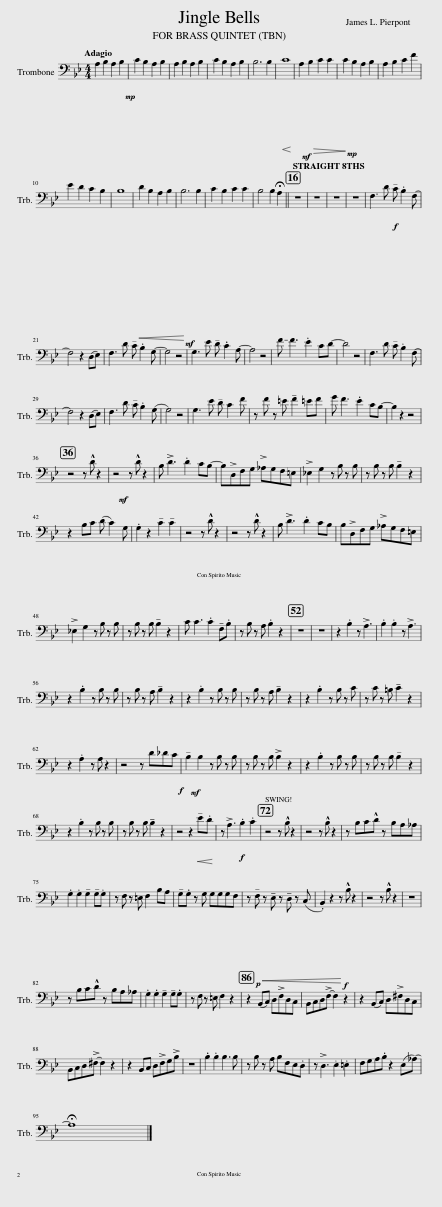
X:1
L:1/8
Q:1/4=88
M:4/4
I:linebreak $
K:Bb
V:1 bass
V:1
!mp! A,2 B,2 A,2 B,2 | C2 B,2 A,2 B,2 | A,2 B,2 A,2 B,2 | C2 B,2 A,2 B,2 | B,6 B,2 | %5
!<(! C8!<)! |!mf! A,2!>(! B,2 C2 C2!>)! |!mp! C2 B,2 A,2 B,2 | A,2 B,2 C2 F2 |$ E2 D2 C2 B,2 | %10
 B,8 |!<(! D2 B,2 A,2 B,2!<)! |!mf! B,6 B,2 | C2 B,2 C2 C2 | B,4 B,2 !fermata!A,2 || %15
[Q:1/4=136] z8 | z8 | z8 | z8 |!f! F,3 D !tenuto!C .B,2 F,- |$ %20
 F,4 z2 (D,E,) | F,3 D !tenuto!C .B,2 G,- | G,4 z4 | G,3 E !tenuto!D .C2 A,- | A,4 z4 | %25
 !-(!F !-)!F3 .E2 CD- | D4 z4 | F,3 D !tenuto!C .B,2 (F, |$ F,4) z2 (D,E,) | F,3 D !tenuto!C .B,2 (G, | %30
 G,4) z4 | G,3 E !tenuto!D C2 F | z F z =E !tenuto!F2 =EF | G F3 .E2 CB,- | B,2 z2 z4 |$ %35
 z4 z!mf! !^!D z2 | z4 z !^!D z2 | B, !>!D3 .D2 CB,- | B,!>!D,F,G, !>!_A,G,F,=E, | !>!_E,2 G,2 z B, z B, | %40
 z B, z B, !tenuto!B,2 z2 |$ z2 B,C (D C2) G, | .G,2 z2 !tenuto!C2 !tenuto!C2 | z4 z !^!D z2 | z4 z !^!D z2 | %45
 B, !>!D3 .D2 CB, | B,!>!D,F,G, !>!_A,G,F,=E, |$ !>!_E,2 G,2 z B, z B, | z B, z B, !tenuto!B,2 z2 | C C3 .C2 !tenuto!F,.B, | %50
 z B, z A, .B,2 z2 | z8 | z8 | z2 .B,2 z !>!A,3 | .B,2 .B,2 z !>!A,3 |$ %55
 z2 .B,2 z B, z B, | z B, z A, !tenuto!B,2 z2 | z2 .B,2 z B, z B, | z B, z A, !tenuto!B,2 z2 | z2 .B,2 z B, z C | %60
 z C z =B, !tenuto!C2 z2 |$ z2 .A,2 z A, z2 | z4 z!f! D_DC |!mf! !tenuto!B,2 B,2 z B, z B, | z B, z B, !>!B,2 z2 | %65
 z2 .B,2 z B, z B, | z B, z B, !tenuto!B,2 z2 |$ z2 .B,2 z B, z B, | z B, z B, !tenuto!B,2 z2 | z4 z2!<(! !tenuto!E.D!<)! | %70
 z!f! !>!A,3 .B,2 .C2 | z4 z !^!B, z2 | z4 z !^!B, z2 | z B,C!^!D z B,A,_A, |$ .G,2 .G,2 !tenuto!G,2 !tenuto!G,.G, | %75
 z F, z =E, F,2 B,A, | !tenuto!G,.G, z G, G,G,G,F, |!p! z!<(! !tenuto!F, z !tenuto!E, z !tenuto!D, z (C,!<)! |!f! .B,,2) z2 z !^!B, z2 | z4 z !^!B, z2 | %80
 z8 |$ z B,C!^!D z B,A,_A, | .G,2 .G,2 !tenuto!G,2 !tenuto!G,.G, | z F, z =E, F,2 z2 | z2 (B,,C,) D,!>!F,D,C, | %85
 B,,C,D,!>!F,- F,2 z2 | z2 (B,,C,) D,!>!^F,D,C, |$ B,,C,D,!>!^F,- F,2 z2 | z2 B,,C, D,!>!F,G,!>!B, | z8 | %90
 .B,2 .B,2 B,3 B, | z B, z A, B,F,E,.D, | z !>!D,3 .E,2 .=E,2 | F,G,A,.B, z2 (E,_A,-) |$ !fermata!A,8 |] %95
